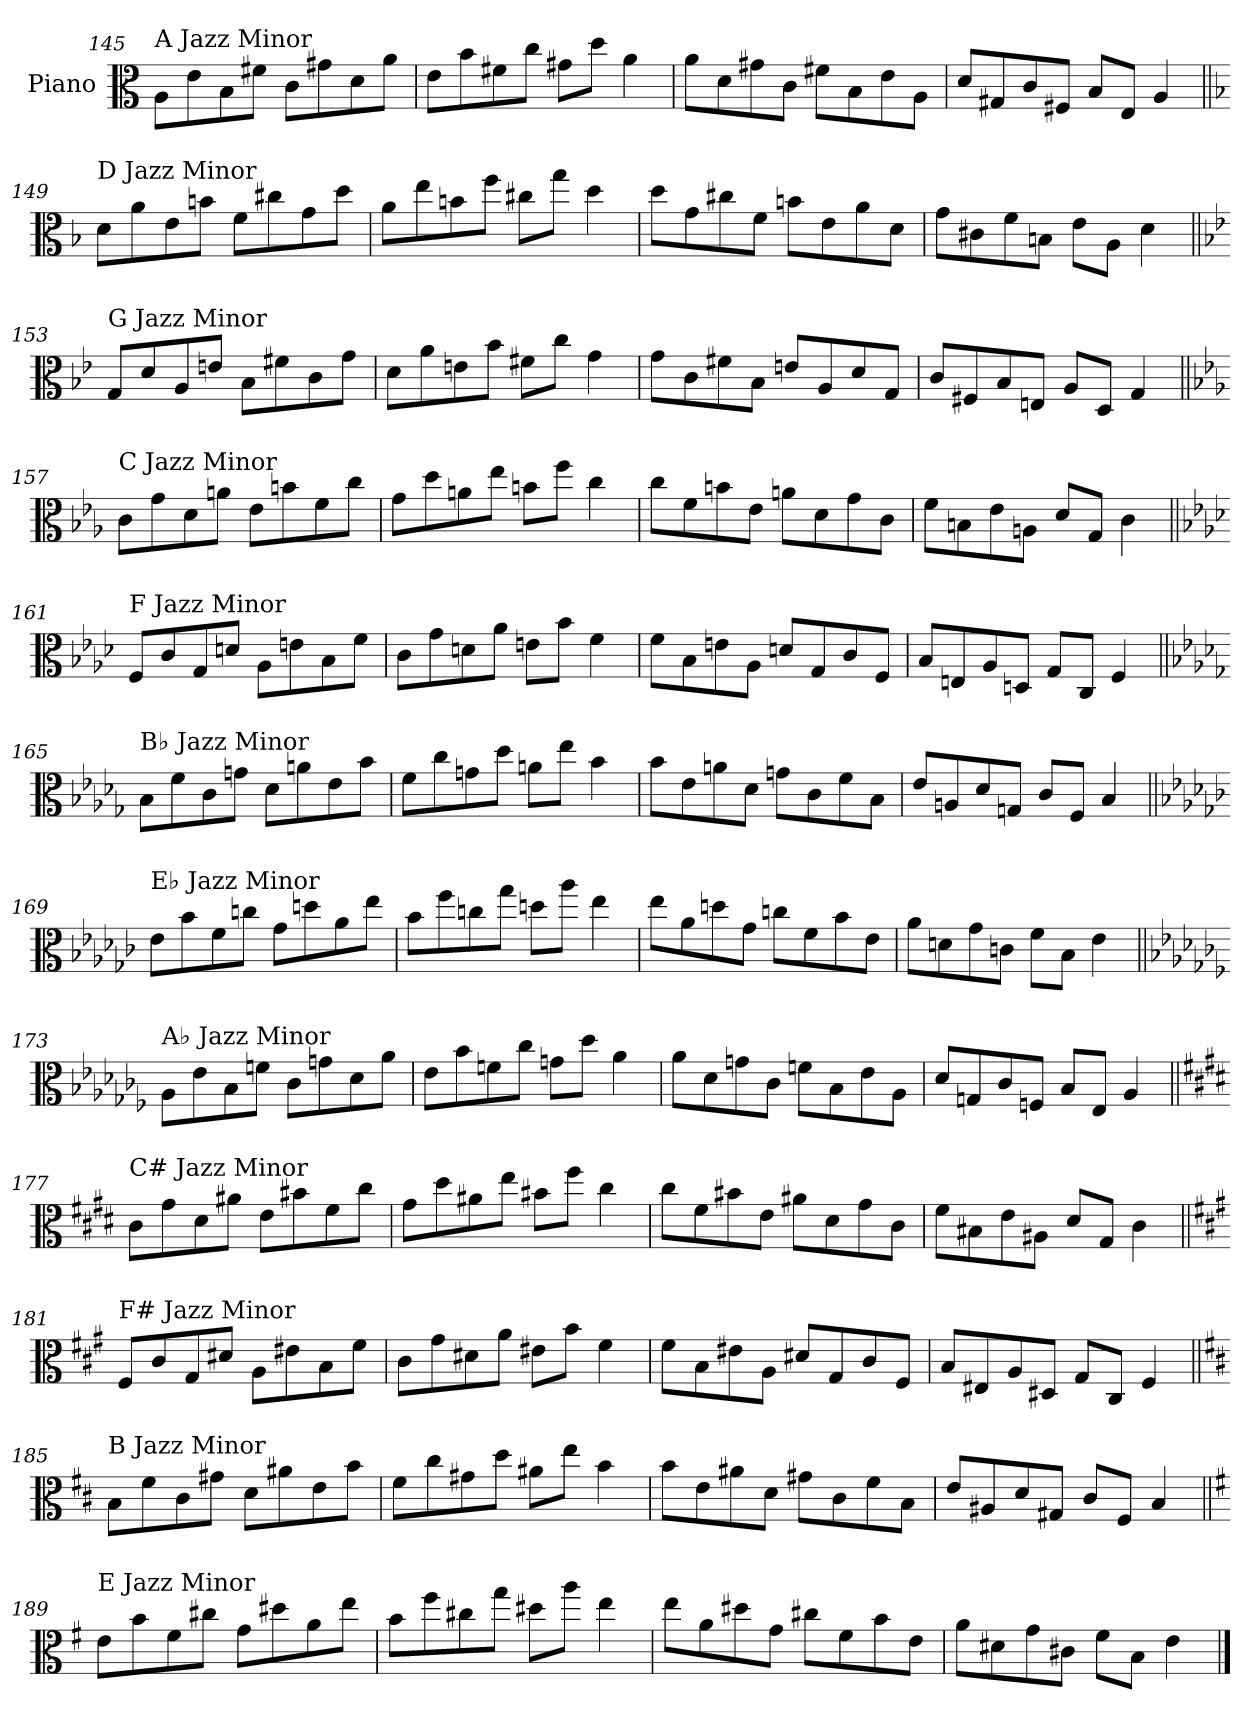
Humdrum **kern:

**kern
*part1
*staff1
*I"Piano
*I'Pno.
!!LO:PB:g=z
*clefC3
*k[]
=145
!LO:TX:a:t=A Jazz Minor
8A\L
8e\
8B\
8f#X\J
8c\L
8g#X\
8d\
8a\J
=146
8e\L
8b\
8f#X\
8cc\J
8g#X\L
8dd\J
4a\
=147
8a\L
8d\
8g#X\
8c\J
8f#X\L
8B\
8e\
8A\J
=148
8d/L
8G#X/
8c/
8F#X/J
8B/L
8E/J
4A/
!!LO:LB:g=z
=149||
*k[b-]
!LO:TX:a:t=D Jazz Minor
8d\L
8a\
8e\
8bn\J
8f\L
8cc#X\
8g\
8dd\J
=150
8a\L
8ee\
8bn\
8ff\J
8cc#X\L
8gg\J
4dd\
=151
8dd\L
8g\
8cc#X\
8f\J
8bn\L
8e\
8a\
8d\J
=152
8g\L
8c#X\
8f\
8Bn\J
8e\L
8A\J
4d\
!!LO:LB:g=z
=153||
*k[b-e-]
!LO:TX:a:t=G Jazz Minor
8G/L
8d/
8A/
8en/J
8B-\L
8f#X\
8c\
8g\J
=154
8d\L
8a\
8en\
8b-\J
8f#X\L
8cc\J
4g\
=155
8g\L
8c\
8f#X\
8B-\J
8en/L
8A/
8d/
8G/J
=156
8c/L
8F#X/
8B-/
8En/J
8A/L
8D/J
4G/
!!LO:LB:g=z
=157||
*k[b-e-a-]
!LO:TX:a:t=C Jazz Minor
8c\L
8g\
8d\
8an\J
8e-\L
8bn\
8f\
8cc\J
=158
8g\L
8dd\
8an\
8ee-\J
8bn\L
8ff\J
4cc\
=159
8cc\L
8f\
8bn\
8e-\J
8an\L
8d\
8g\
8c\J
=160
8f\L
8Bn\
8e-\
8An\J
8d/L
8G/J
4c\
!!LO:LB:g=z
=161||
*k[b-e-a-d-]
!LO:TX:a:t=F Jazz Minor
8F/L
8c/
8G/
8dn/J
8A-\L
8en\
8B-\
8f\J
=162
8c\L
8g\
8dn\
8a-\J
8en\L
8b-\J
4f\
=163
8f\L
8B-\
8en\
8A-\J
8dn/L
8G/
8c/
8F/J
=164
8B-/L
8En/
8A-/
8Dn/J
8G/L
8C/J
4F/
!!LO:LB:g=z
=165||
*k[b-e-a-d-g-]
!LO:TX:a:t=B♭ Jazz Minor
8B-\L
8f\
8c\
8gn\J
8d-\L
8an\
8e-\
8b-\J
=166
8f\L
8cc\
8gn\
8dd-\J
8an\L
8ee-\J
4b-\
=167
8b-\L
8e-\
8an\
8d-\J
8gn\L
8c\
8f\
8B-\J
=168
8e-/L
8An/
8d-/
8Gn/J
8c/L
8F/J
4B-/
!!LO:LB:g=z
=169||
*k[b-e-a-d-g-c-]
!LO:TX:a:t=E♭ Jazz Minor
8e-\L
8b-\
8f\
8ccn\J
8g-\L
8ddn\
8a-\
8ee-\J
=170
8b-\L
8ff\
8ccn\
8gg-\J
8ddn\L
8aa-\J
4ee-\
=171
8ee-\L
8a-\
8ddn\
8g-\J
8ccn\L
8f\
8b-\
8e-\J
=172
8a-\L
8dn\
8g-\
8cn\J
8f\L
8B-\J
4e-\
!!LO:LB:g=z
=173||
*k[b-e-a-d-g-c-f-]
!LO:TX:a:t=A♭ Jazz Minor
8A-\L
8e-\
8B-\
8fn\J
8c-\L
8gn\
8d-\
8a-\J
=174
8e-\L
8b-\
8fn\
8cc-\J
8gn\L
8dd-\J
4a-\
=175
8a-\L
8d-\
8gn\
8c-\J
8fn\L
8B-\
8e-\
8A-\J
=176
8d-/L
8Gn/
8c-/
8Fn/J
8B-/L
8E-/J
4A-/
!!LO:LB:g=z
=177||
*k[f#c#g#d#]
!LO:TX:a:t=C# Jazz Minor
8c#\L
8g#\
8d#\
8a#X\J
8e\L
8b#X\
8f#\
8cc#\J
=178
8g#\L
8dd#\
8a#X\
8ee\J
8b#X\L
8ff#\J
4cc#\
=179
8cc#\L
8f#\
8b#X\
8e\J
8a#X\L
8d#\
8g#\
8c#\J
=180
8f#\L
8B#X\
8e\
8A#X\J
8d#/L
8G#/J
4c#\
!!LO:LB:g=z
=181||
*k[f#c#g#]
!LO:TX:a:t=F# Jazz Minor
8F#/L
8c#/
8G#/
8d#X/J
8A\L
8e#X\
8B\
8f#\J
=182
8c#\L
8g#\
8d#X\
8a\J
8e#X\L
8b\J
4f#\
=183
8f#\L
8B\
8e#X\
8A\J
8d#X/L
8G#/
8c#/
8F#/J
=184
8B/L
8E#X/
8A/
8D#X/J
8G#/L
8C#/J
4F#/
!!LO:LB:g=z
=185||
*k[f#c#]
!LO:TX:a:t=B Jazz Minor
8B\L
8f#\
8c#\
8g#X\J
8d\L
8a#X\
8e\
8b\J
=186
8f#\L
8cc#\
8g#X\
8dd\J
8a#X\L
8ee\J
4b\
=187
8b\L
8e\
8a#X\
8d\J
8g#X\L
8c#\
8f#\
8B\J
=188
8e/L
8A#X/
8d/
8G#X/J
8c#/L
8F#/J
4B/
!!LO:LB:g=z
=189||
*k[f#]
!LO:TX:a:t=E Jazz Minor
8e\L
8b\
8f#\
8cc#X\J
8g\L
8dd#X\
8a\
8ee\J
=190
8b\L
8ff#\
8cc#X\
8gg\J
8dd#X\L
8aa\J
4ee\
=191
8ee\L
8a\
8dd#X\
8g\J
8cc#X\L
8f#\
8b\
8e\J
=192
8a\L
8d#X\
8g\
8c#X\J
8f#\L
8B\J
4e\
==
*-
